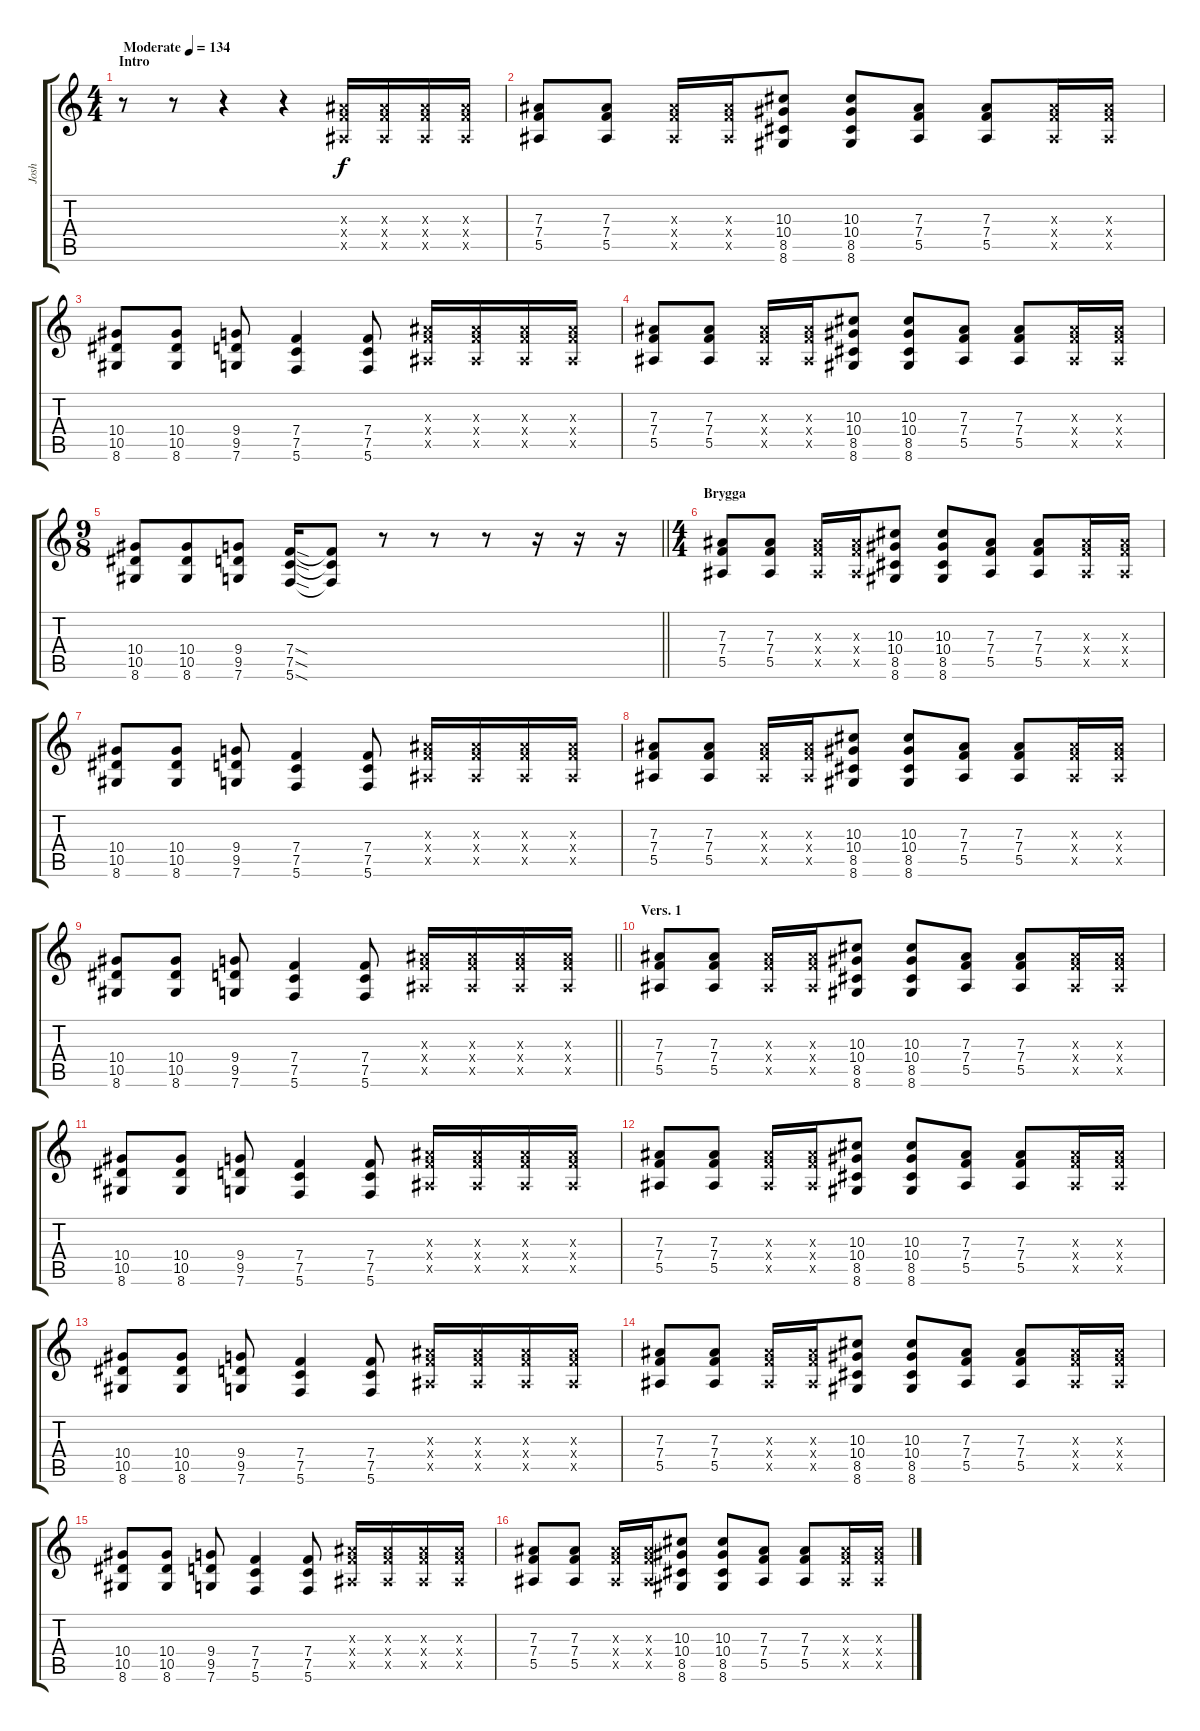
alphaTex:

\track ("Josh" "Josh") {instrument overdrivenguitar}
\staff {score tabs}
\tuning (C4 G3 Eb3 Bb2 F2 C2) {hide}
\ts (4 4)
\section ("" "Intro")
\tempo (134 "Moderate")
\clef g2
\ks c
r.8{dy f instrument overdrivenguitar} r.8 r.4 r.4 (7.3{x} 7.4{x} 5.5{x}).16 (7.3{x} 7.4{x} 5.5{x}).16 (7.3{x} 7.4{x} 5.5{x}).16 (7.3{x} 7.4{x} 5.5{x}).16 |
(7.3 7.4 5.5).8 (7.3 7.4 5.5).8 (7.3{x} 7.4{x} 5.5{x}).16 (7.3{x} 7.4{x} 5.5{x}).16 (10.3 10.4 8.5 8.6).8 (10.3 10.4 8.5 8.6).8 (7.3 7.4 5.5).8 (7.3 7.4 5.5).8 (7.3{x} 7.4{x} 5.5{x}).16 (7.3{x} 7.4{x} 5.5{x}).16 |
(10.4 10.5 8.6).8 (10.4 10.5 8.6).8 (9.4 9.5 7.6).8 (7.4 7.5 5.6).4 (7.4 7.5 5.6).8 (7.3{x} 7.4{x} 5.5{x}).16 (7.3{x} 7.4{x} 5.5{x}).16 (7.3{x} 7.4{x} 5.5{x}).16 (7.3{x} 7.4{x} 5.5{x}).16 |
(7.3 7.4 5.5).8 (7.3 7.4 5.5).8 (7.3{x} 7.4{x} 5.5{x}).16 (7.3{x} 7.4{x} 5.5{x}).16 (10.3 10.4 8.5 8.6).8 (10.3 10.4 8.5 8.6).8 (7.3 7.4 5.5).8 (7.3 7.4 5.5).8 (7.3{x} 7.4{x} 5.5{x}).16 (7.3{x} 7.4{x} 5.5{x}).16 |
\ts (9 8)
\barLineRight lightlight
(10.4 10.5 8.6).8 (10.4 10.5 8.6).8 (9.4 9.5 7.6).8 (7.4{sod} 7.5{sod} 5.6{sod}).16 (7.4{t} 7.5{t} 5.6{t}).8 r.8 r.8 r.8 r.16 r.16 r.16 |
\ts (4 4)
\section ("" "Brygga")
(7.3 7.4 5.5).8 (7.3 7.4 5.5).8 (7.3{x} 7.4{x} 5.5{x}).16 (7.3{x} 7.4{x} 5.5{x}).16 (10.3 10.4 8.5 8.6).8 (10.3 10.4 8.5 8.6).8 (7.3 7.4 5.5).8 (7.3 7.4 5.5).8 (7.3{x} 7.4{x} 5.5{x}).16 (7.3{x} 7.4{x} 5.5{x}).16 |
(10.4 10.5 8.6).8 (10.4 10.5 8.6).8 (9.4 9.5 7.6).8 (7.4 7.5 5.6).4 (7.4 7.5 5.6).8 (7.3{x} 7.4{x} 5.5{x}).16 (7.3{x} 7.4{x} 5.5{x}).16 (7.3{x} 7.4{x} 5.5{x}).16 (7.3{x} 7.4{x} 5.5{x}).16 |
(7.3 7.4 5.5).8 (7.3 7.4 5.5).8 (7.3{x} 7.4{x} 5.5{x}).16 (7.3{x} 7.4{x} 5.5{x}).16 (10.3 10.4 8.5 8.6).8 (10.3 10.4 8.5 8.6).8 (7.3 7.4 5.5).8 (7.3 7.4 5.5).8 (7.3{x} 7.4{x} 5.5{x}).16 (7.3{x} 7.4{x} 5.5{x}).16 |
\barLineRight lightlight
(10.4 10.5 8.6).8 (10.4 10.5 8.6).8 (9.4 9.5 7.6).8 (7.4 7.5 5.6).4 (7.4 7.5 5.6).8 (7.3{x} 7.4{x} 5.5{x}).16 (7.3{x} 7.4{x} 5.5{x}).16 (7.3{x} 7.4{x} 5.5{x}).16 (7.3{x} 7.4{x} 5.5{x}).16 |
\section ("" "Vers. 1")
(7.3 7.4 5.5).8 (7.3 7.4 5.5).8 (7.3{x} 7.4{x} 5.5{x}).16 (7.3{x} 7.4{x} 5.5{x}).16 (10.3 10.4 8.5 8.6).8 (10.3 10.4 8.5 8.6).8 (7.3 7.4 5.5).8 (7.3 7.4 5.5).8 (7.3{x} 7.4{x} 5.5{x}).16 (7.3{x} 7.4{x} 5.5{x}).16 |
(10.4 10.5 8.6).8 (10.4 10.5 8.6).8 (9.4 9.5 7.6).8 (7.4 7.5 5.6).4 (7.4 7.5 5.6).8 (7.3{x} 7.4{x} 5.5{x}).16 (7.3{x} 7.4{x} 5.5{x}).16 (7.3{x} 7.4{x} 5.5{x}).16 (7.3{x} 7.4{x} 5.5{x}).16 |
(7.3 7.4 5.5).8 (7.3 7.4 5.5).8 (7.3{x} 7.4{x} 5.5{x}).16 (7.3{x} 7.4{x} 5.5{x}).16 (10.3 10.4 8.5 8.6).8 (10.3 10.4 8.5 8.6).8 (7.3 7.4 5.5).8 (7.3 7.4 5.5).8 (7.3{x} 7.4{x} 5.5{x}).16 (7.3{x} 7.4{x} 5.5{x}).16 |
(10.4 10.5 8.6).8 (10.4 10.5 8.6).8 (9.4 9.5 7.6).8 (7.4 7.5 5.6).4 (7.4 7.5 5.6).8 (7.3{x} 7.4{x} 5.5{x}).16 (7.3{x} 7.4{x} 5.5{x}).16 (7.3{x} 7.4{x} 5.5{x}).16 (7.3{x} 7.4{x} 5.5{x}).16 |
(7.3 7.4 5.5).8 (7.3 7.4 5.5).8 (7.3{x} 7.4{x} 5.5{x}).16 (7.3{x} 7.4{x} 5.5{x}).16 (10.3 10.4 8.5 8.6).8 (10.3 10.4 8.5 8.6).8 (7.3 7.4 5.5).8 (7.3 7.4 5.5).8 (7.3{x} 7.4{x} 5.5{x}).16 (7.3{x} 7.4{x} 5.5{x}).16 |
(10.4 10.5 8.6).8 (10.4 10.5 8.6).8 (9.4 9.5 7.6).8 (7.4 7.5 5.6).4 (7.4 7.5 5.6).8 (7.3{x} 7.4{x} 5.5{x}).16 (7.3{x} 7.4{x} 5.5{x}).16 (7.3{x} 7.4{x} 5.5{x}).16 (7.3{x} 7.4{x} 5.5{x}).16 |
(7.3 7.4 5.5).8 (7.3 7.4 5.5).8 (7.3{x} 7.4{x} 5.5{x}).16 (7.3{x} 7.4{x} 5.5{x}).16 (10.3 10.4 8.5 8.6).8 (10.3 10.4 8.5 8.6).8 (7.3 7.4 5.5).8 (7.3 7.4 5.5).8 (7.3{x} 7.4{x} 5.5{x}).16 (7.3{x} 7.4{x} 5.5{x}).16
